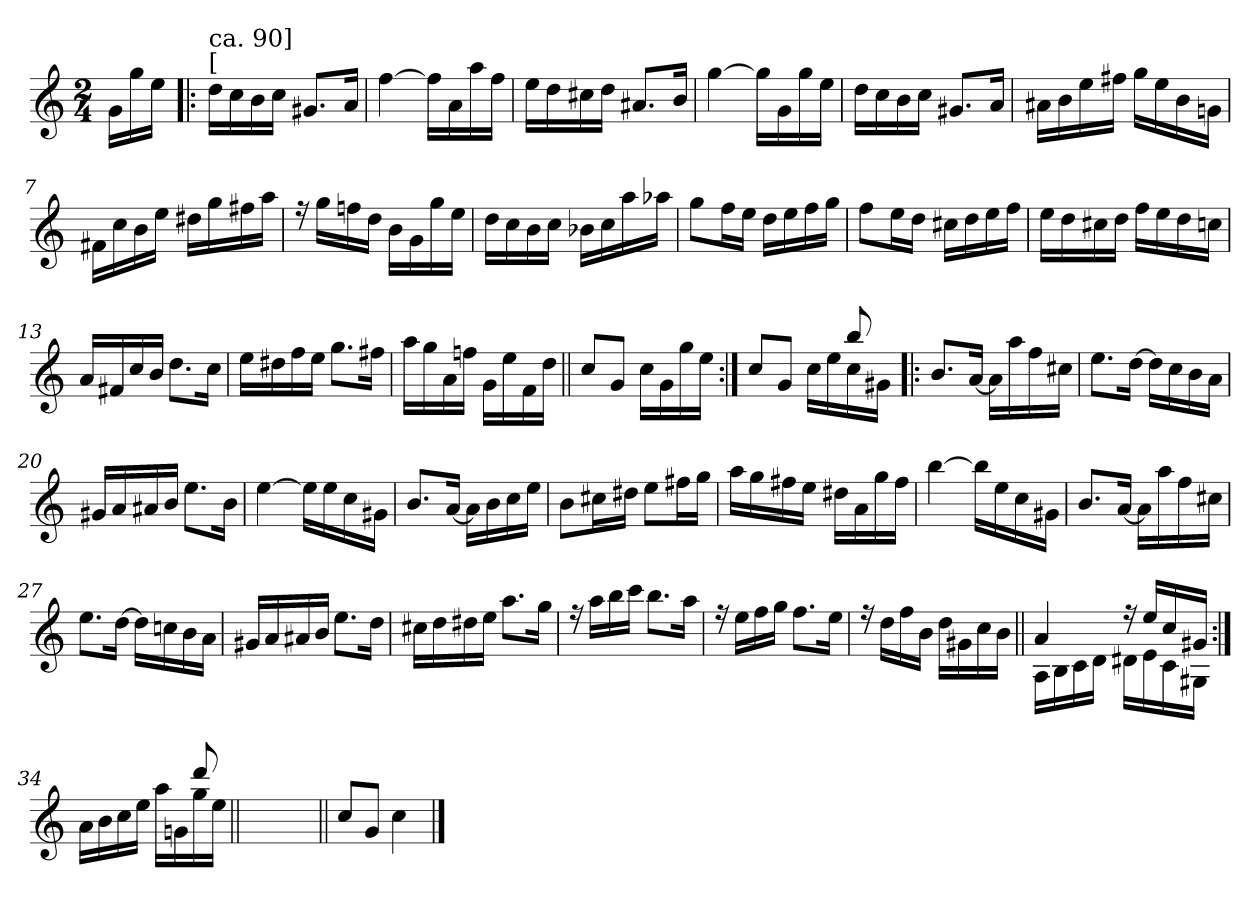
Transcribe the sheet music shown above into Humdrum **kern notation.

**kern
*part1
*staff1
*clefG2
*k[]
*C:
*M2/4
=
16g\LL
16gg\
16ee\JJ
=1!|:
*^
!LO:TX:a:t=[	!
!LO:TX:a:t=ca. 90]	!
16dd\LL	4ryy
16cc\	.
16b\	.
16cc\JJ	.
8.g#X/L	4ryy
16a/Jk	.
=2	=2
[<4ff\	4ryy
16ff\LL]	4ryy
16a\	.
16aa\	.
16ff\JJ	.
=3	=3
16ee\LL	4ryy
16dd\	.
16cc#X\	.
16dd\JJ	.
8.a#X/L	4ryy
16b/Jk	.
!!LO:LB:g=z	!!
=4	=4
[<4gg\	4ryy
16gg\LL]	4ryy
16g\	.
16gg\	.
16ee\JJ	.
=5	=5
16dd\LL	4ryy
16cc\	.
16b\	.
16cc\JJ	.
8.g#X/L	4ryy
16a/Jk	.
=6	=6
16a#X\LL	4ryy
16b\	.
16ee\	.
16ff#X\JJ	.
16gg\LL	4ryy
16ee\	.
16b\	.
16gn\JJ	.
=7	=7
16f#X\LL	4ryy
16cc\	.
16b\	.
16ee\JJ	.
16dd#X\LL	4ryy
16gg\	.
16ff#X\	.
16aa\JJ	.
!!LO:LB:g=z	!!
=8	=8
16ree	4ryy
16gg\LL	.
16ffn\	.
16dd\JJ	.
16b\LL	4ryy
16g\	.
16gg\	.
16ee\JJ	.
=9	=9
16dd\LL	4ryy
16cc\	.
16b\	.
16cc\JJ	.
16b-X\LL	4ryy
16cc\	.
16aa\	.
16aa-X\JJ	.
=10	=10
8gg\L	4ryy
16ff\L	.
16ee\JJ	.
16dd\LL	4ryy
16ee\	.
16ff\	.
16gg\JJ	.
=11	=11
8ff\L	4ryy
16ee\L	.
16dd\JJ	.
16cc#X\LL	4ryy
16dd\	.
16ee\	.
16ff\JJ	.
!!LO:LB:g=z	!!
=12	=12
16ee\LL	2ryy
16dd\	.
16cc#X\	.
16dd\JJ	.
16ff\LL	.
16ee\	.
16dd\	.
16ccn\JJ	.
=13	=13
16a/LL	2ryy
16f#X/	.
16cc/	.
16b/JJ	.
8.dd\L	.
16cc\Jk	.
=14	=14
16ee\LL	2ryy
16dd#X\	.
16ff\	.
16ee\JJ	.
8.gg\L	.
16ff#X\Jk	.
=15	=15
16aa\LL	4ryy
16gg\	.
16a\	.
16ffn\JJ	.
16g\LL	4ryy
16ee\	.
16f\	.
16dd\JJ	.
!!LO:LB:g=z	!!
=16||	=16||
8cc/L	4ryy
8g/J	.
16cc\LL	4ryy
16g\	.
16gg\	.
16ee\JJ	.
=17:|!	=17:|!
*	*^
8cc/L	4.ryy	4.ryy
8g/J	.	.
16cc\LL	.	.
16ee\	.	.
16cc\	8ryy	8bb!/
16g#X\JJ	.	.
*	*v	*v
=18!|:	=18!|:
8.b/L	4ryy
[>16a/Jk	.
16a\LL]	4ryy
16aa\	.
16ff\	.
16cc#X\JJ	.
=19	=19
8.ee\L	2ryy
[<16dd\Jk	.
16dd\LL]	.
16cc\	.
16b\	.
16a\JJ	.
!!LO:LB:g=z	!!
=20	=20
16g#X/LL	4ryy
16a/	.
16a#X/	.
16b/JJ	.
8.ee\L	4ryy
16b\Jk	.
=21	=21
[<4ee\	4ryy
16ee\LL]	4ryy
16ee\	.
16cc\	.
16g#X\JJ	.
=22	=22
8.b/L	4ryy
[>16a/Jk	.
16a\LL]	4ryy
16b\	.
16cc\	.
16ee\JJ	.
=23	=23
8b\L	4ryy
16cc#X\L	.
16dd#X\JJ	.
8ee\L	4ryy
16ff#X\L	.
16gg\JJ	.
!!LO:LB:g=z	!!
=24	=24
16aa\LL	4ryy
16gg\	.
16ff#X\	.
16ee\JJ	.
16dd#X\LL	4ryy
16a\	.
16gg\	.
16ff#\JJ	.
=25	=25
[<4bb\	4ryy
16bb\LL]	4ryy
16ee\	.
16cc\	.
16g#X\JJ	.
=26	=26
8.b/L	4ryy
[>16a/Jk	.
16a\LL]	4ryy
16aa\	.
16ff\	.
16cc#X\JJ	.
=27	=27
8.ee\L	2ryy
[<16dd\Jk	.
16dd\LL]	.
16ccn\	.
16b\	.
16a\JJ	.
!!LO:LB:g=z	!!
=28	=28
16g#X/LL	4ryy
16a/	.
16a#X/	.
16b/JJ	.
8.ee\L	4ryy
16dd\Jk	.
=29	=29
16cc#X\LL	4ryy
16dd\	.
16dd#X\	.
16ee\JJ	.
8.aa\L	4ryy
16gg\Jk	.
=30	=30
16ree	4ryy
16aa\LL	.
16bb\	.
16ccc\JJ	.
8.bb\L	4ryy
16aa\Jk	.
=31	=31
16ree	4ryy
16ee\LL	.
16ff\	.
16gg\JJ	.
8.ff\L	4ryy
16ee\Jk	.
!!LO:PB:g=z	!!
=32	=32
16ree	4ryy
16dd\LL	.
16ff\	.
16b\JJ	.
16dd\LL	4ryy
16g#X\	.
16cc\	.
16b\JJ	.
=33||	=33||
*	*^
4a/	16A!\LL	4ryy
.	16B!\	.
.	16c!\	.
.	16d!\JJ	.
16ree	16d#X!\LL	4ryy
16ee/LL	16e!\	.
16cc/	16c!\	.
16g#X/JJ	16G#X!\JJ	.
=34:|!	=34:|!	=34:|!
16a\LL	4.ryy	4.ryy
16b\	.	.
16cc\	.	.
16ee\JJ	.	.
16aa\LL	.	.
16gn\	.	.
16gg\	8ryy	8ddd/
16ee\JJ	.	.
*v	*v	*v
=35||
*stria0
2ryy
=36||
*stria5
*^
8cc/L	4ryy
8g/J	.
4cc\	4ryy
*v	*v
==
*-
